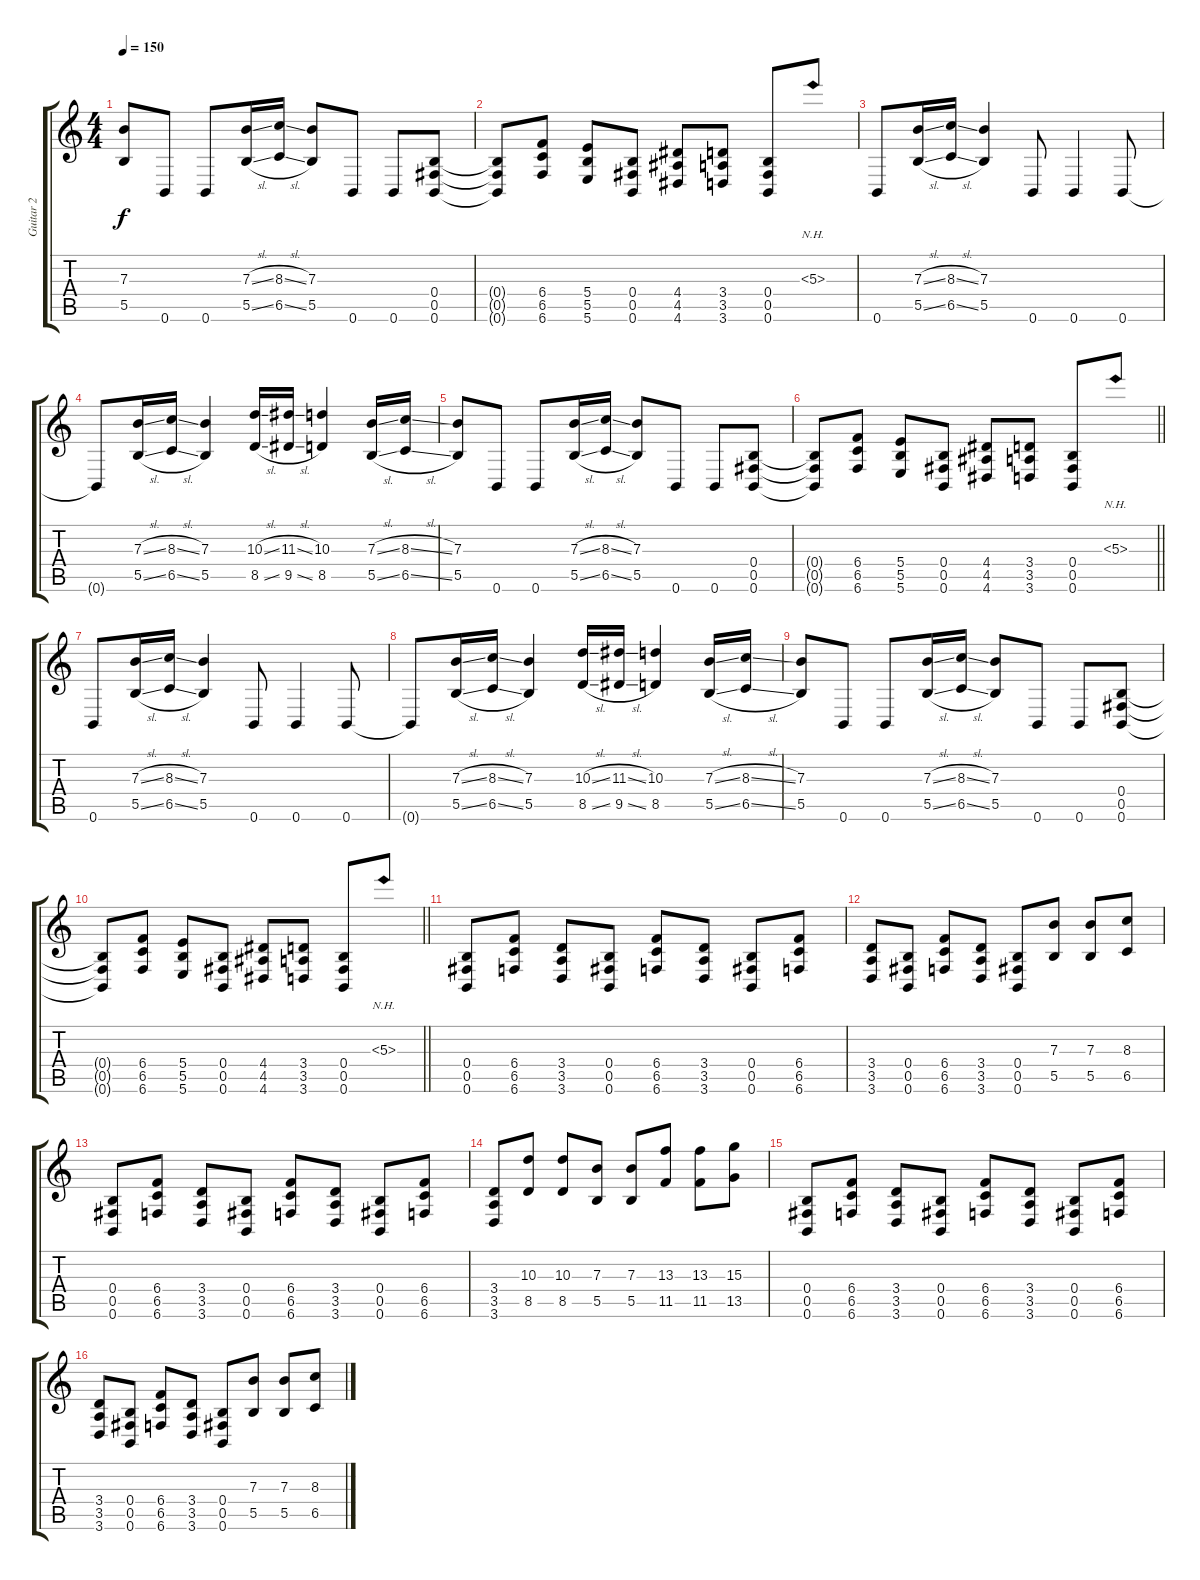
\track ("Guitar 2" "Guitar 2") {instrument distortionguitar}
\staff {score tabs}
\tuning (Db4 Ab3 E3 B2 Gb2 B1) {hide}
\ts (4 4)
\tempo 150
\clef g2
\ks c
(7.3 5.5).8{dy f} 0.6.8 0.6.8 (7.3{sl} 5.5{sl}).16 (8.3{sl} 6.5{sl}).16 (7.3 5.5).8 0.6.8 0.6.8 (0.4 0.5 0.6).8 |
(0.4{t} 0.5{t} 0.6{t}).8 (6.4 6.5 6.6).8 (5.4 5.5 5.6).8 (0.4 0.5 0.6).8 (4.4 4.5 4.6).8 (3.4 3.5 3.6).8 (0.4 0.5 0.6).8 5.3{nh}.8 |
0.6.8 (7.3{sl} 5.5{sl}).16 (8.3{sl} 6.5{sl}).16 (7.3 5.5).4 0.6.8 0.6.4 0.6.8 |
0.6{t}.8 (7.3{sl} 5.5{sl}).16 (8.3{sl} 6.5{sl}).16 (7.3 5.5).4 (10.3{sl} 8.5{sl}).16 (11.3{sl} 9.5{sl}).16 (10.3 8.5).4 (7.3{sl} 5.5{sl}).16 (8.3{sl} 6.5{sl}).16 |
(7.3 5.5).8 0.6.8 0.6.8 (7.3{sl} 5.5{sl}).16 (8.3{sl} 6.5{sl}).16 (7.3 5.5).8 0.6.8 0.6.8 (0.4 0.5 0.6).8 |
\barLineRight lightlight
(0.4{t} 0.5{t} 0.6{t}).8 (6.4 6.5 6.6).8 (5.4 5.5 5.6).8 (0.4 0.5 0.6).8 (4.4 4.5 4.6).8 (3.4 3.5 3.6).8 (0.4 0.5 0.6).8 5.3{nh}.8 |
\section ("" "")
0.6.8 (7.3{sl} 5.5{sl}).16 (8.3{sl} 6.5{sl}).16 (7.3 5.5).4 0.6.8 0.6.4 0.6.8 |
0.6{t}.8 (7.3{sl} 5.5{sl}).16 (8.3{sl} 6.5{sl}).16 (7.3 5.5).4 (10.3{sl} 8.5{sl}).16 (11.3{sl} 9.5{sl}).16 (10.3 8.5).4 (7.3{sl} 5.5{sl}).16 (8.3{sl} 6.5{sl}).16 |
(7.3 5.5).8 0.6.8 0.6.8 (7.3{sl} 5.5{sl}).16 (8.3{sl} 6.5{sl}).16 (7.3 5.5).8 0.6.8 0.6.8 (0.4 0.5 0.6).8 |
\barLineRight lightlight
(0.4{t} 0.5{t} 0.6{t}).8 (6.4 6.5 6.6).8 (5.4 5.5 5.6).8 (0.4 0.5 0.6).8 (4.4 4.5 4.6).8 (3.4 3.5 3.6).8 (0.4 0.5 0.6).8 5.3{nh}.8 |
\section ("" "")
(0.4 0.5 0.6).8 (6.4 6.5 6.6).8 (3.4 3.5 3.6).8 (0.4 0.5 0.6).8 (6.4 6.5 6.6).8 (3.4 3.5 3.6).8 (0.4 0.5 0.6).8 (6.4 6.5 6.6).8 |
(3.4 3.5 3.6).8 (0.4 0.5 0.6).8 (6.4 6.5 6.6).8 (3.4 3.5 3.6).8 (0.4 0.5 0.6).8 (7.3 5.5).8 (7.3 5.5).8 (8.3 6.5).8 |
(0.4 0.5 0.6).8 (6.4 6.5 6.6).8 (3.4 3.5 3.6).8 (0.4 0.5 0.6).8 (6.4 6.5 6.6).8 (3.4 3.5 3.6).8 (0.4 0.5 0.6).8 (6.4 6.5 6.6).8 |
(3.4 3.5 3.6).8 (10.3 8.5).8 (10.3 8.5).8 (7.3 5.5).8 (7.3 5.5).8 (13.3 11.5).8 (13.3 11.5).8 (15.3 13.5).8 |
(0.4 0.5 0.6).8 (6.4 6.5 6.6).8 (3.4 3.5 3.6).8 (0.4 0.5 0.6).8 (6.4 6.5 6.6).8 (3.4 3.5 3.6).8 (0.4 0.5 0.6).8 (6.4 6.5 6.6).8 |
(3.4 3.5 3.6).8 (0.4 0.5 0.6).8 (6.4 6.5 6.6).8 (3.4 3.5 3.6).8 (0.4 0.5 0.6).8 (7.3 5.5).8 (7.3 5.5).8 (8.3 6.5).8
